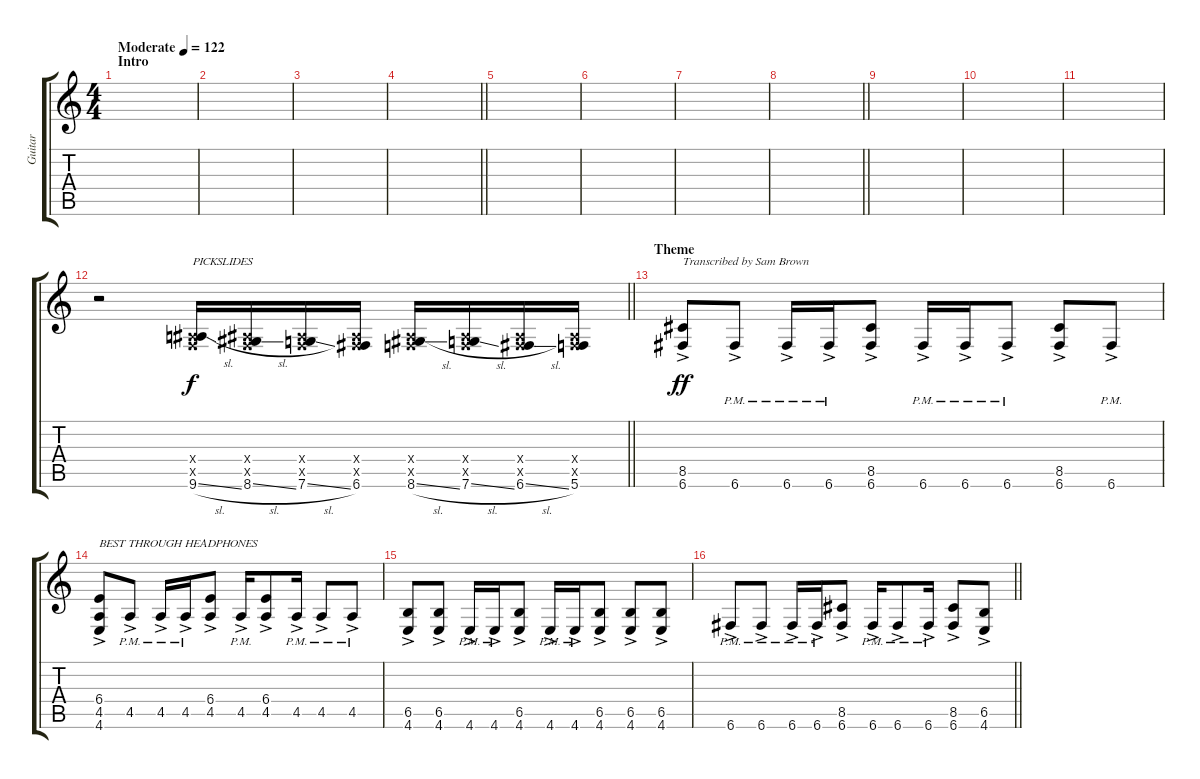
\track ("Guitar" "Guitar") {instrument distortionguitar}
\staff {score tabs}
\tuning (C4 G3 Eb3 Bb2 F2 C2) {hide}
\ts (4 4)
\section ("" "Intro")
\tempo (122 "Moderate")
\clef g2
\ks c
|
|
|
\barLineRight lightlight
|
\section ("" "")
|
|
|
\barLineRight lightlight
|
\section ("" "")
|
|
|
\barLineRight lightlight
r.2 (0.4{x} 0.5{x} 9.6{sl}).16{txt "PICKSLIDES"} (0.4{x} 0.5{x} 8.6{sl}).16 (0.4{x} 0.5{x} 7.6{sl}).16 (0.4{x} 0.5{x} 6.6).16 (0.4{x} 0.5{x} 8.6{sl}).16 (0.4{x} 0.5{x} 7.6{sl}).16 (0.4{x} 0.5{x} 6.6{sl}).16 (0.4{x} 0.5{x} 5.6).16 |
\section ("" "Theme")
(8.5{ac} 6.6{ac}).8{txt "Transcribed by Sam Brown" dy ff} 6.6{ac pm}.8 6.6{ac pm}.16 6.6{ac pm}.16 (8.5{ac} 6.6{ac}).8 6.6{ac pm}.16 6.6{ac pm}.16 6.6{ac pm}.8 (8.5{ac} 6.6{ac}).8 6.6{ac pm}.8 |
(6.4{ac} 4.5{ac} 4.6).8{txt "BEST THROUGH HEADPHONES"} 4.5{ac pm}.8 4.5{ac pm}.16 4.5{ac pm}.16 (6.4{ac} 4.5{ac}).8 4.5{ac pm}.16 (6.4{ac} 4.5{ac}).8 4.5{ac pm}.16 4.5{ac pm}.8 4.5{ac pm}.8 |
(6.5{ac} 4.6{ac}).8 (6.5{ac} 4.6{ac}).8 4.6{ac pm}.16 4.6{ac pm}.16 (6.5{ac} 4.6{ac}).8 4.6{ac pm}.16 4.6{ac pm}.16 (6.5{ac} 4.6{ac}).8 (6.5{ac} 4.6{ac}).8 (6.5{ac} 4.6{ac}).8 |
\barLineRight lightlight
6.6{ac pm}.8 6.6{ac pm}.8 6.6{ac pm}.16 6.6{ac pm}.16 (8.5{ac} 6.6{ac}).8 6.6{ac pm}.16 6.6{ac pm}.8 6.6{ac pm}.16 (8.5{ac} 6.6{ac}).8 (6.5{ac} 4.6{ac}).8
